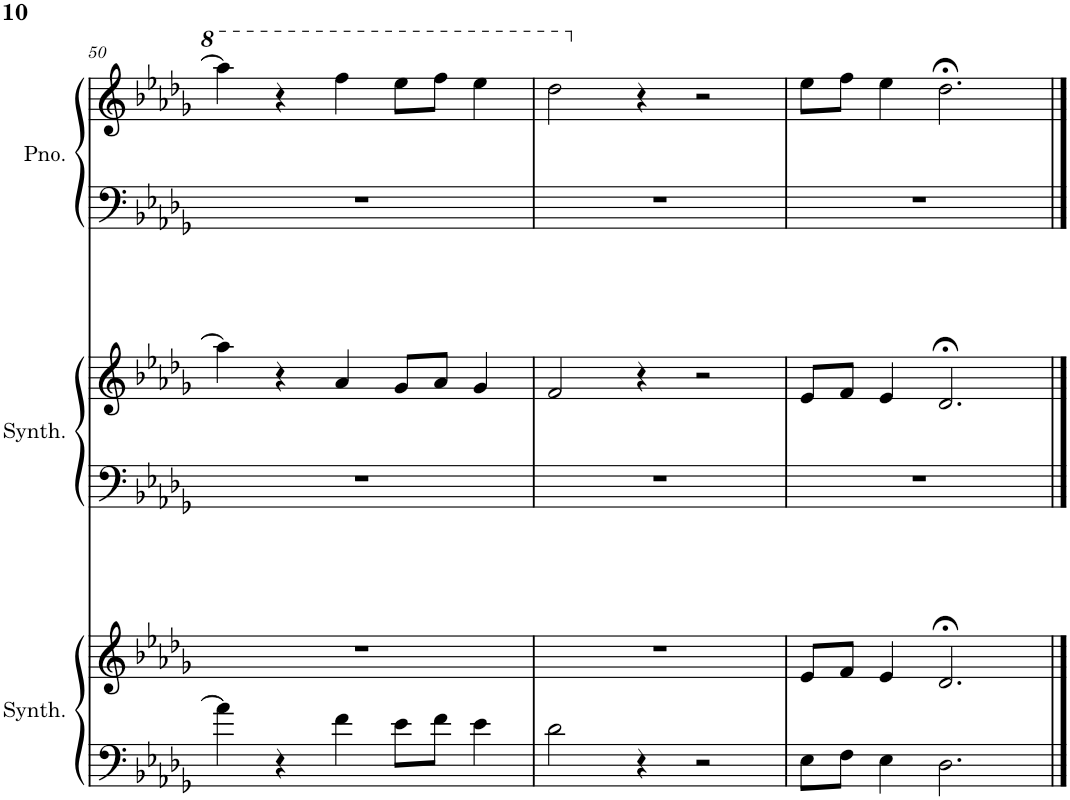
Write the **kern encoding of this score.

**kern	**kern	**kern	**kern	**kern	**kern
*part3	*part3	*part2	*part2	*part1	*part1
*staff6	*staff5	*staff4	*staff3	*staff2	*staff1
*I"New Age Synthesizer	*	*I"Brass Synthesizer	*	*I"Piano	*
*I'Synth.	*	*I'Synth.	*	*I'Pno.	*
!!LO:PB:g=z
*clefF4	*clefG2	*clefF4	*clefG2	*clefF4	*clefG2
*k[b-e-a-d-g-]	*k[b-e-a-d-g-]	*k[b-e-a-d-g-]	*k[b-e-a-d-g-]	*k[b-e-a-d-g-]	*k[b-e-a-d-g-]
*M5/4	*M5/4	*M5/4	*M5/4	*M5/4	*M5/4
=50	=50	=50	=50	=50	=50
4a-\]	4%5r	4%5r	4aa-\]	4%5r	4aaa-\]
4r	.	.	4r	.	4r
4f\	.	.	4a-/	.	4fff\
8e-\L	.	.	8g-/L	.	8eee-\L
8f\J	.	.	8a-/J	.	8fff\J
4e-\	.	.	4g-/	.	4eee-\
=51	=51	=51	=51	=51	=51
2d-\	4%5r	4%5r	2f/	4%5r	2ddd-\
4r	.	.	4r	.	4r
2r	.	.	2r	.	2r
=52	=52	=52	=52	=52	=52
8E-\L	8e-/L	4%5r	8e-/L	4%5r	8ee-\L
8F\J	8f/J	.	8f/J	.	8ff\J
4E-\	4e-/	.	4e-/	.	4ee-\
2.D-\	2.d-;</	.	2.d-;</	.	2.dd-;<\
==	==	==	==	==	==
*-	*-	*-	*-	*-	*-
